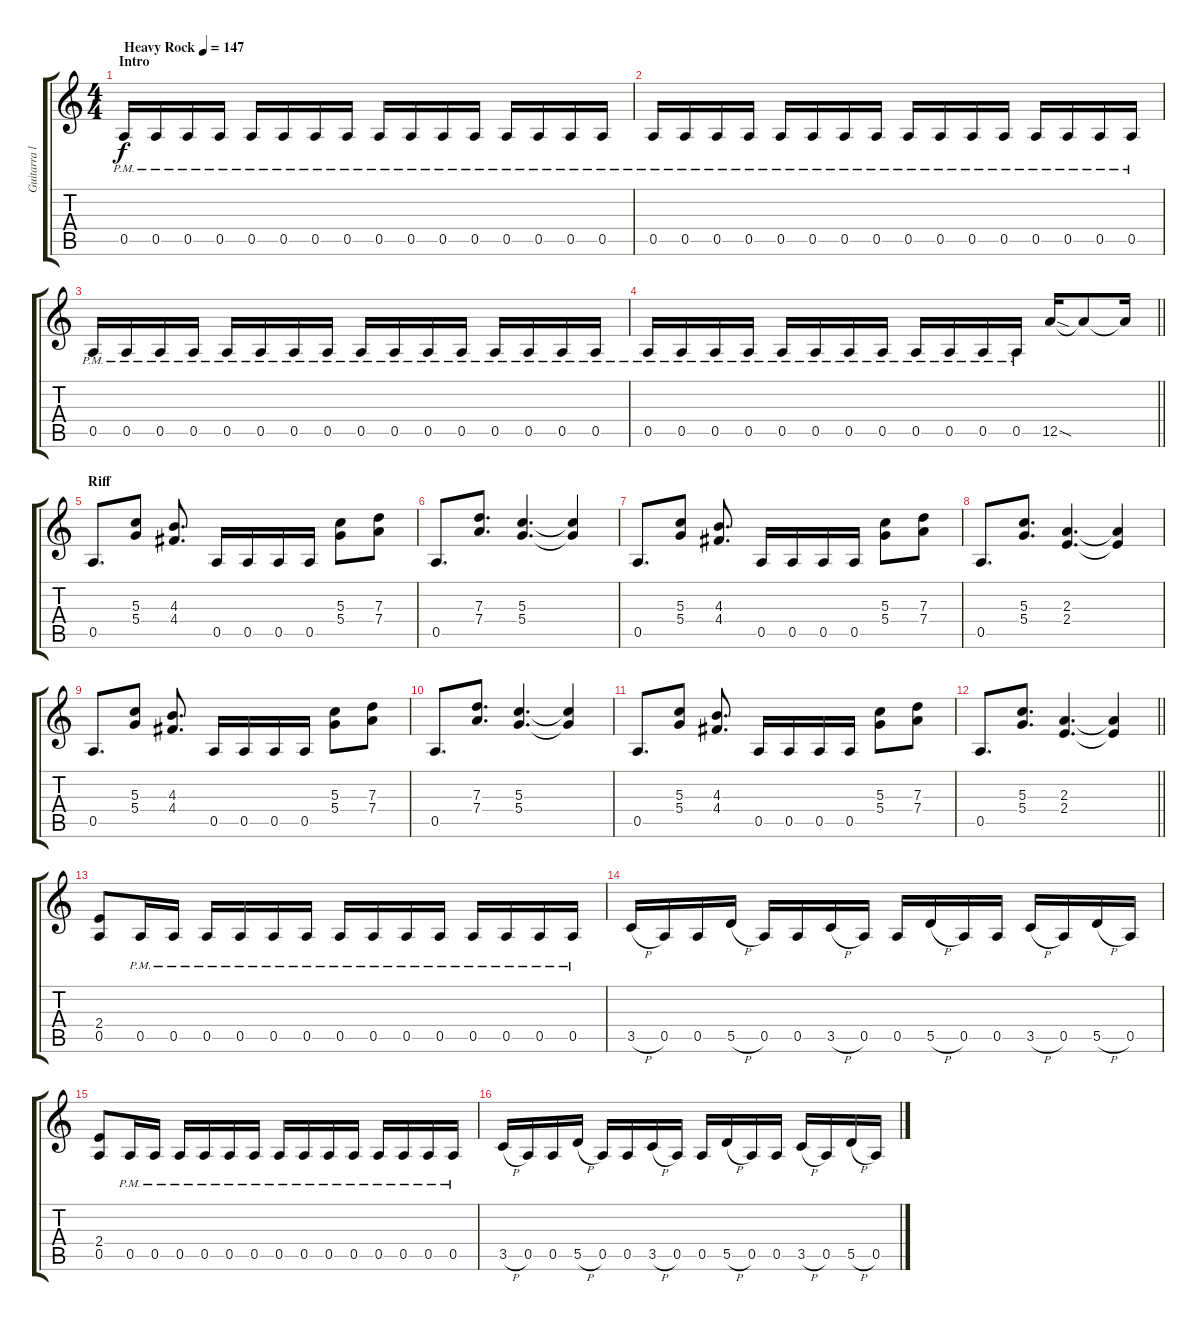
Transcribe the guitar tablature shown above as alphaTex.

\track ("Guitarra lider" "Guitarra l") {instrument distortionguitar}
\staff {score tabs}
\tuning (E4 B3 G3 D3 A2 E2) {hide}
\ts (4 4)
\section ("" "Intro")
\tempo (147 "Heavy Rock")
\clef g2
\ks c
0.5{pm}.16{dy f instrument distortionguitar} 0.5{pm}.16 0.5{pm}.16 0.5{pm}.16 0.5{pm}.16 0.5{pm}.16 0.5{pm}.16 0.5{pm}.16 0.5{pm}.16 0.5{pm}.16 0.5{pm}.16 0.5{pm}.16 0.5{pm}.16 0.5{pm}.16 0.5{pm}.16 0.5{pm}.16 |
0.5{pm}.16 0.5{pm}.16 0.5{pm}.16 0.5{pm}.16 0.5{pm}.16 0.5{pm}.16 0.5{pm}.16 0.5{pm}.16 0.5{pm}.16 0.5{pm}.16 0.5{pm}.16 0.5{pm}.16 0.5{pm}.16 0.5{pm}.16 0.5{pm}.16 0.5{pm}.16 |
0.5{pm}.16 0.5{pm}.16 0.5{pm}.16 0.5{pm}.16 0.5{pm}.16 0.5{pm}.16 0.5{pm}.16 0.5{pm}.16 0.5{pm}.16 0.5{pm}.16 0.5{pm}.16 0.5{pm}.16 0.5{pm}.16 0.5{pm}.16 0.5{pm}.16 0.5{pm}.16 |
\barLineRight lightlight
0.5{pm}.16 0.5{pm}.16 0.5{pm}.16 0.5{pm}.16 0.5{pm}.16 0.5{pm}.16 0.5{pm}.16 0.5{pm}.16 0.5{pm}.16 0.5{pm}.16 0.5{pm}.16 0.5{pm}.16 12.5{sod}.16 12.5{t}.8 12.5{t}.16 |
\section ("" "Riff")
0.5.8{d} (5.3 5.4).8 (4.3 4.4).8{d} 0.5.16 0.5.16 0.5.16 0.5.16 (5.3 5.4).8 (7.3 7.4).8 |
0.5.8{d} (7.3 7.4).8{d} (5.3 5.4).4{d} (5.3{t} 5.4{t}).4 |
0.5.8{d} (5.3 5.4).8 (4.3 4.4).8{d} 0.5.16 0.5.16 0.5.16 0.5.16 (5.3 5.4).8 (7.3 7.4).8 |
0.5.8{d} (5.3 5.4).8{d} (2.3 2.4).4{d} (2.3{t} 2.4{t}).4 |
0.5.8{d} (5.3 5.4).8 (4.3 4.4).8{d} 0.5.16 0.5.16 0.5.16 0.5.16 (5.3 5.4).8 (7.3 7.4).8 |
0.5.8{d} (7.3 7.4).8{d} (5.3 5.4).4{d} (5.3{t} 5.4{t}).4 |
0.5.8{d} (5.3 5.4).8 (4.3 4.4).8{d} 0.5.16 0.5.16 0.5.16 0.5.16 (5.3 5.4).8 (7.3 7.4).8 |
\barLineRight lightlight
0.5.8{d} (5.3 5.4).8{d} (2.3 2.4).4{d} (2.3{t} 2.4{t}).4 |
\section ("" "")
(2.4 0.5).8 0.5{pm}.16 0.5{pm}.16 0.5{pm}.16 0.5{pm}.16 0.5{pm}.16 0.5{pm}.16 0.5{pm}.16 0.5{pm}.16 0.5{pm}.16 0.5{pm}.16 0.5{pm}.16 0.5{pm}.16 0.5{pm}.16 0.5{pm}.16 |
3.5{h}.16 0.5.16 0.5.16 5.5{h}.16 0.5.16 0.5.16 3.5{h}.16 0.5.16 0.5.16 5.5{h}.16 0.5.16 0.5.16 3.5{h}.16 0.5.16 5.5{h}.16 0.5.16 |
(2.4 0.5).8 0.5{pm}.16 0.5{pm}.16 0.5{pm}.16 0.5{pm}.16 0.5{pm}.16 0.5{pm}.16 0.5{pm}.16 0.5{pm}.16 0.5{pm}.16 0.5{pm}.16 0.5{pm}.16 0.5{pm}.16 0.5{pm}.16 0.5{pm}.16 |
3.5{h}.16 0.5.16 0.5.16 5.5{h}.16 0.5.16 0.5.16 3.5{h}.16 0.5.16 0.5.16 5.5{h}.16 0.5.16 0.5.16 3.5{h}.16 0.5.16 5.5{h}.16 0.5.16
